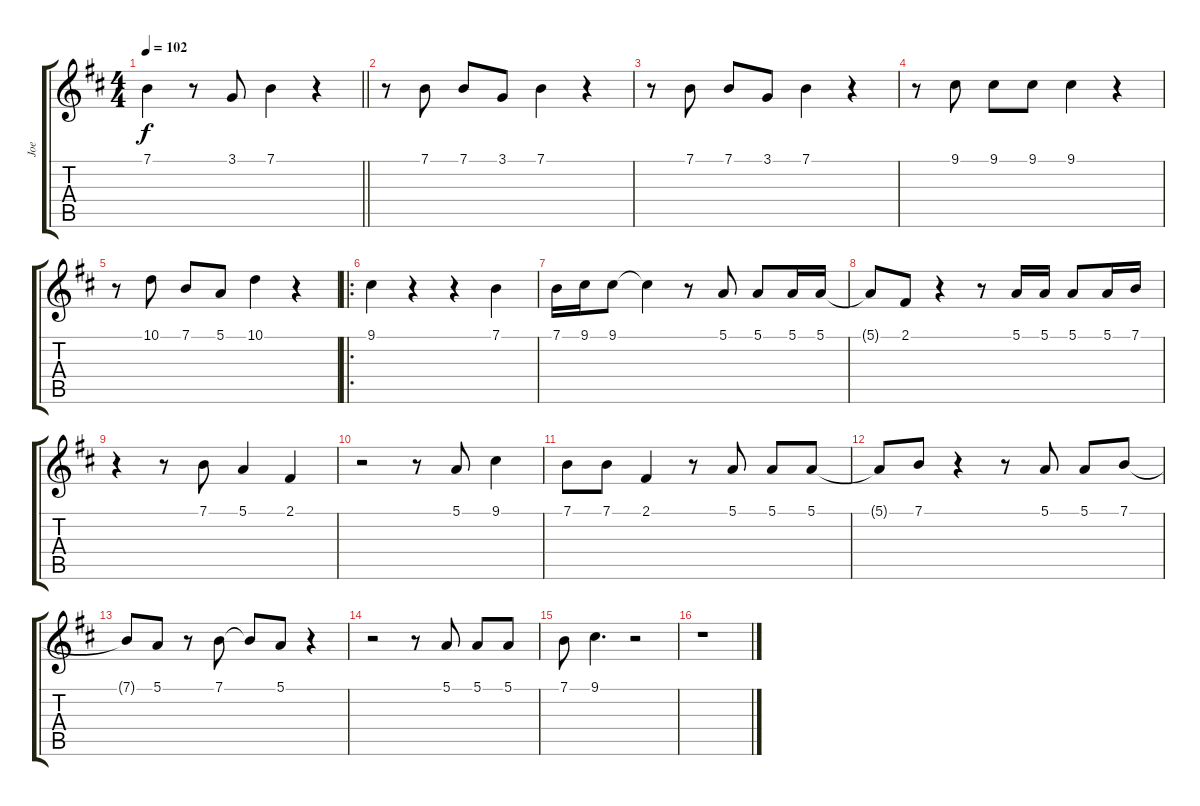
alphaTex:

\track ("Joe" "Joe") {instrument lead1square}
\staff {score tabs}
\tuning (E4 B3 G3 D3 A2 E2) {hide}
\ts (4 4)
\tempo 102
\clef g2
\barLineRight lightlight
\ks d
7.1{t}.4{dy f} r.8 3.1.8 7.1.4 r.4 |
r.8 7.1.8 7.1.8 3.1.8 7.1.4 r.4 |
r.8 7.1.8 7.1.8 3.1.8 7.1.4 r.4 |
r.8 9.1.8 9.1.8 9.1.8 9.1.4 r.4 |
r.8 10.1.8 7.1.8 5.1.8 10.1.4 r.4 |
\ro
9.1.4 r.4 r.4 7.1.4 |
7.1.16 9.1.16 9.1.8 9.1{t}.4 r.8 5.1.8 5.1.8 5.1.16 5.1.16 |
5.1{t}.8 2.1.8 r.4 r.8 5.1.16 5.1.16 5.1.8 5.1.16 7.1.16 |
r.4 r.8 7.1.8 5.1.4 2.1.4 |
r.2 r.8 5.1.8 9.1.4 |
7.1.8 7.1.8 2.1.4 r.8 5.1.8 5.1.8 5.1.8 |
5.1{t}.8 7.1.8 r.4 r.8 5.1.8 5.1.8 7.1.8 |
7.1{t}.8 5.1.8 r.8 7.1.8 7.1{t}.8 5.1.8 r.4 |
r.2 r.8 5.1.8 5.1.8 5.1.8 |
7.1.8 9.1.4{d} r.2 |
r.1
